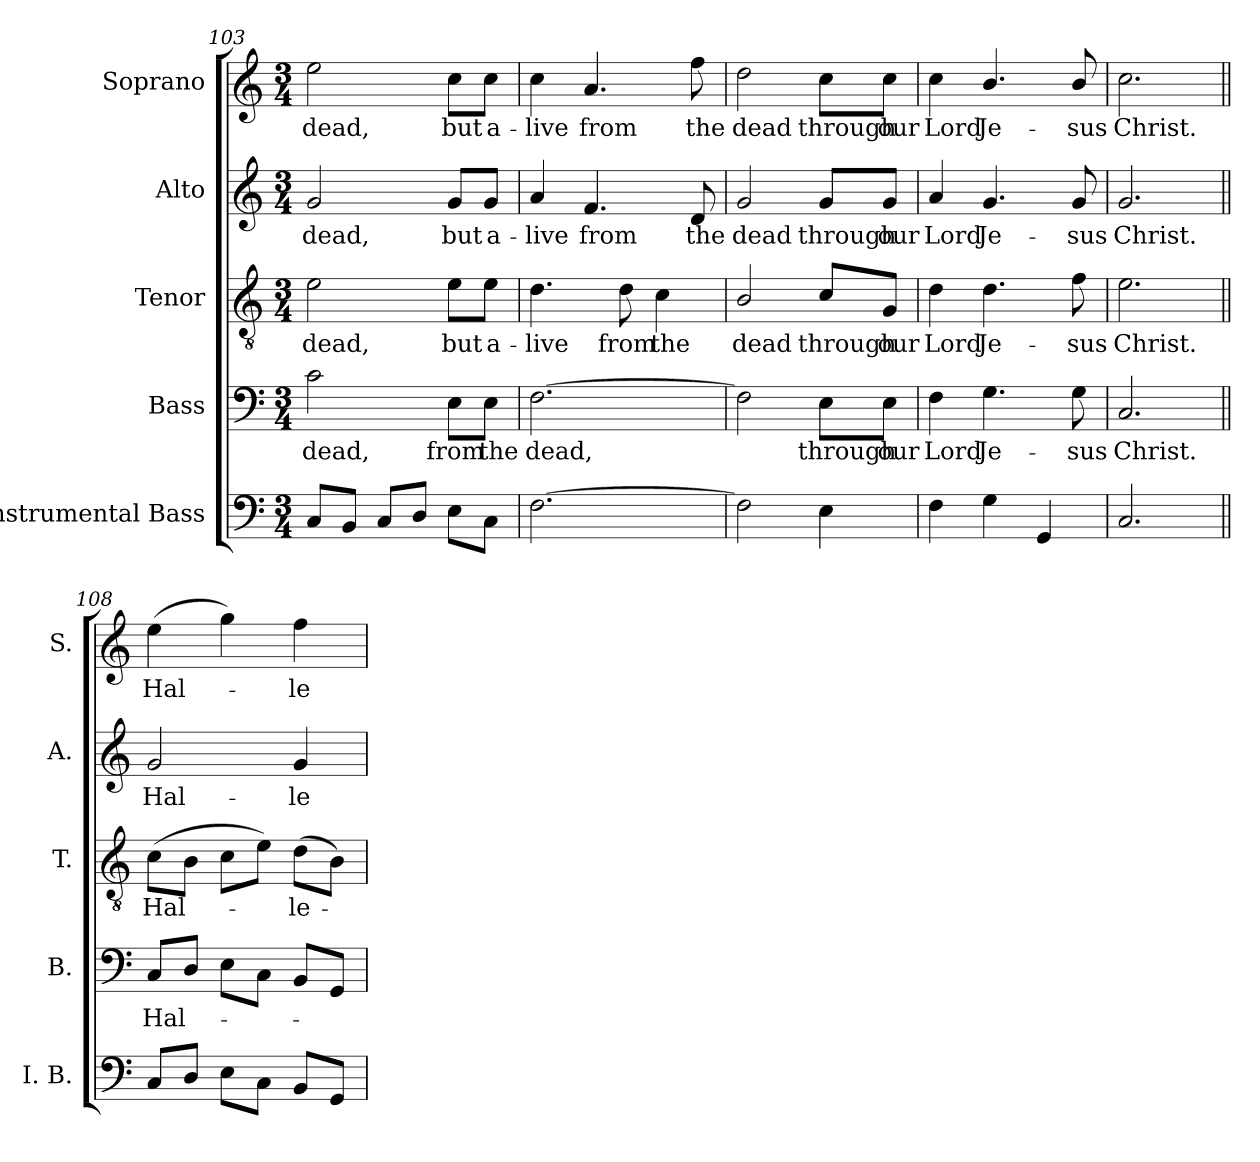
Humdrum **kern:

**kern	**kern	**text	**kern	**text	**kern	**text	**kern	**text
*part5	*part4	*part4	*part3	*part3	*part2	*part2	*part1	*part1
*staff5	*staff4	*staff4	*staff3	*staff3	*staff2	*staff2	*staff1	*staff1
*I"Instrumental Bass	*I"Bass	*	*I"Tenor	*	*I"Alto	*	*I"Soprano	*
*I'I. B.	*I'B.	*	*I'T.	*	*I'A.	*	*I'S.	*
*clefF4	*clefF4	*	*clefGv2	*	*clefG2	*	*clefG2	*
*	*	*	*ITrd7c12	*	*	*	*	*
*k[]	*k[]	*	*k[]	*	*k[]	*	*k[]	*
*C:	*C:	*	*C:	*	*C:	*	*C:	*
*M3/4	*M3/4	*	*M3/4	*	*M3/4	*	*M3/4	*
=103	=103	=103	=103	=103	=103	=103	=103	=103
!	!	!LO:LY:b:color=#000000	!	!	!	!	!	!
!	!	!	!	!LO:LY:b:color=#000000	!	!	!	!
!	!	!	!	!	!	!LO:LY:b:color=#000000	!	!
!	!	!	!	!	!	!	!	!LO:LY:b:color=#000000
8Ci/L	2ci\	dead,	2Ei\	dead,	2gi/	dead,	2eei\	dead,
8BBi/J	.	.	.	.	.	.	.	.
8Ci/L	.	.	.	.	.	.	.	.
8Di/J	.	.	.	.	.	.	.	.
!	!	!LO:LY:b:color=#000000	!	!	!	!	!	!
!	!	!	!	!LO:LY:b:color=#000000	!	!	!	!
!	!	!	!	!	!	!LO:LY:b:color=#000000	!	!
!	!	!	!	!	!	!	!	!LO:LY:b:color=#000000
8Ei\L	8Ei\L	from	8Ei\L	but	8gi/L	but	8cci\L	but
!	!	!LO:LY:b:color=#000000	!	!	!	!	!	!
!	!	!	!	!LO:LY:b:color=#000000	!	!	!	!
!	!	!	!	!	!	!LO:LY:b:color=#000000	!	!
!	!	!	!	!	!	!	!	!LO:LY:b:color=#000000
8Ci\J	8Ei\J	the	8Ei\J	a-	8gi/J	a-	8cci\J	a-
=104	=104	=104	=104	=104	=104	=104	=104	=104
!	!	!LO:LY:b:color=#000000	!	!	!	!	!	!
!	!	!	!	!LO:LY:b:color=#000000	!	!	!	!
!	!	!	!	!	!	!LO:LY:b:color=#000000	!	!
!	!	!	!	!	!	!	!	!LO:LY:b:color=#000000
[2.Fi\	[2.Fi\	dead,	4.Di\	-live	4ai/	-live	4cci\	-live
!	!	!	!	!	!	!LO:LY:b:color=#000000	!	!
!	!	!	!	!	!	!	!	!LO:LY:b:color=#000000
.	.	.	.	.	4.fi/	from	4.ai/	from
!	!	!	!	!LO:LY:b:color=#000000	!	!	!	!
.	.	.	8Di\	from	.	.	.	.
!	!	!	!	!LO:LY:b:color=#000000	!	!	!	!
.	.	.	4Ci\	the	.	.	.	.
!	!	!	!	!	!	!LO:LY:b:color=#000000	!	!
!	!	!	!	!	!	!	!	!LO:LY:b:color=#000000
.	.	.	.	.	8di/	the	8ffi\	the
=105	=105	=105	=105	=105	=105	=105	=105	=105
!	!	!	!	!LO:LY:b:color=#000000	!	!	!	!
!	!	!	!	!	!	!LO:LY:b:color=#000000	!	!
!	!	!	!	!	!	!	!	!LO:LY:b:color=#000000
2Fi\]	2Fi\]	.	2BBi/	dead	2gi/	dead	2ddi\	dead
!	!	!LO:LY:b:color=#000000	!	!	!	!	!	!
!	!	!	!	!LO:LY:b:color=#000000	!	!	!	!
!	!	!	!	!	!	!LO:LY:b:color=#000000	!	!
!	!	!	!	!	!	!	!	!LO:LY:b:color=#000000
4Ei\	8Ei\L	through	8Ci/L	through	8gi/L	through	8cci\L	through
!	!	!LO:LY:b:color=#000000	!	!	!	!	!	!
!	!	!	!	!LO:LY:b:color=#000000	!	!	!	!
!	!	!	!	!	!	!LO:LY:b:color=#000000	!	!
!	!	!	!	!	!	!	!	!LO:LY:b:color=#000000
.	8Ei\J	our	8GGi/J	our	8gi/J	our	8cci\J	our
=106	=106	=106	=106	=106	=106	=106	=106	=106
!	!	!LO:LY:b:color=#000000	!	!	!	!	!	!
!	!	!	!	!LO:LY:b:color=#000000	!	!	!	!
!	!	!	!	!	!	!LO:LY:b:color=#000000	!	!
!	!	!	!	!	!	!	!	!LO:LY:b:color=#000000
4Fi\	4Fi\	Lord	4Di\	Lord	4ai/	Lord	4cci\	Lord
!	!	!LO:LY:b:color=#000000	!	!	!	!	!	!
!	!	!	!	!LO:LY:b:color=#000000	!	!	!	!
!	!	!	!	!	!	!LO:LY:b:color=#000000	!	!
!	!	!	!	!	!	!	!	!LO:LY:b:color=#000000
4Gi\	4.Gi\	Je-	4.Di\	Je-	4.gi/	Je-	4.bi/	Je-
4GGi/	.	.	.	.	.	.	.	.
!	!	!LO:LY:b:color=#000000	!	!	!	!	!	!
!	!	!	!	!LO:LY:b:color=#000000	!	!	!	!
!	!	!	!	!	!	!LO:LY:b:color=#000000	!	!
!	!	!	!	!	!	!	!	!LO:LY:b:color=#000000
.	8Gi\	-sus	8Fi\	-sus	8gi/	-sus	8bi/	-sus
=107	=107	=107	=107	=107	=107	=107	=107	=107
!	!	!LO:LY:b:color=#000000	!	!	!	!	!	!
!	!	!	!	!LO:LY:b:color=#000000	!	!	!	!
!	!	!	!	!	!	!LO:LY:b:color=#000000	!	!
!	!	!	!	!	!	!	!	!LO:LY:b:color=#000000
2.Ci/	2.Ci/	Christ.	2.Ei\	Christ.	2.gi/	Christ.	2.cci\	Christ.
!!LO:PB:g=z
=108||	=108||	=108||	=108||	=108||	=108||	=108||	=108||	=108||
!	!	!LO:LY:b:color=#000000	!	!	!	!	!	!
!	!	!	!	!LO:LY:b:color=#000000	!	!	!	!
!	!	!	!	!	!	!LO:LY:b:color=#000000	!	!
!	!	!	!	!	!	!	!	!LO:LY:b:color=#000000
8Ci/L	8Ci/L	Hal-	(8Ci\L	Hal-	2gi/	Hal-	(4eei\	Hal-
8Di/J	8Di/J	.	8BBi\J	.	.	.	.	.
8Ei\L	8Ei\L	.	8Ci\L	.	.	.	4ggi\)	.
8Ci\J	8Ci\J	.	8Ei\J)	.	.	.	.	.
!	!	!	!	!LO:LY:b:color=#000000	!	!	!	!
!	!	!	!	!	!	!LO:LY:b:color=#000000	!	!
!	!	!	!	!	!	!	!	!LO:LY:b:color=#000000
8BBi/L	8BBi/L	.	(8Di\L	-le-	4gi/	-le-	4ffi\	-le-
8GGi/J	8GGi/J	.	8BBi\J)	.	.	.	.	.
=	=	=	=	=	=	=	=	=
*-	*-	*-	*-	*-	*-	*-	*-	*-
